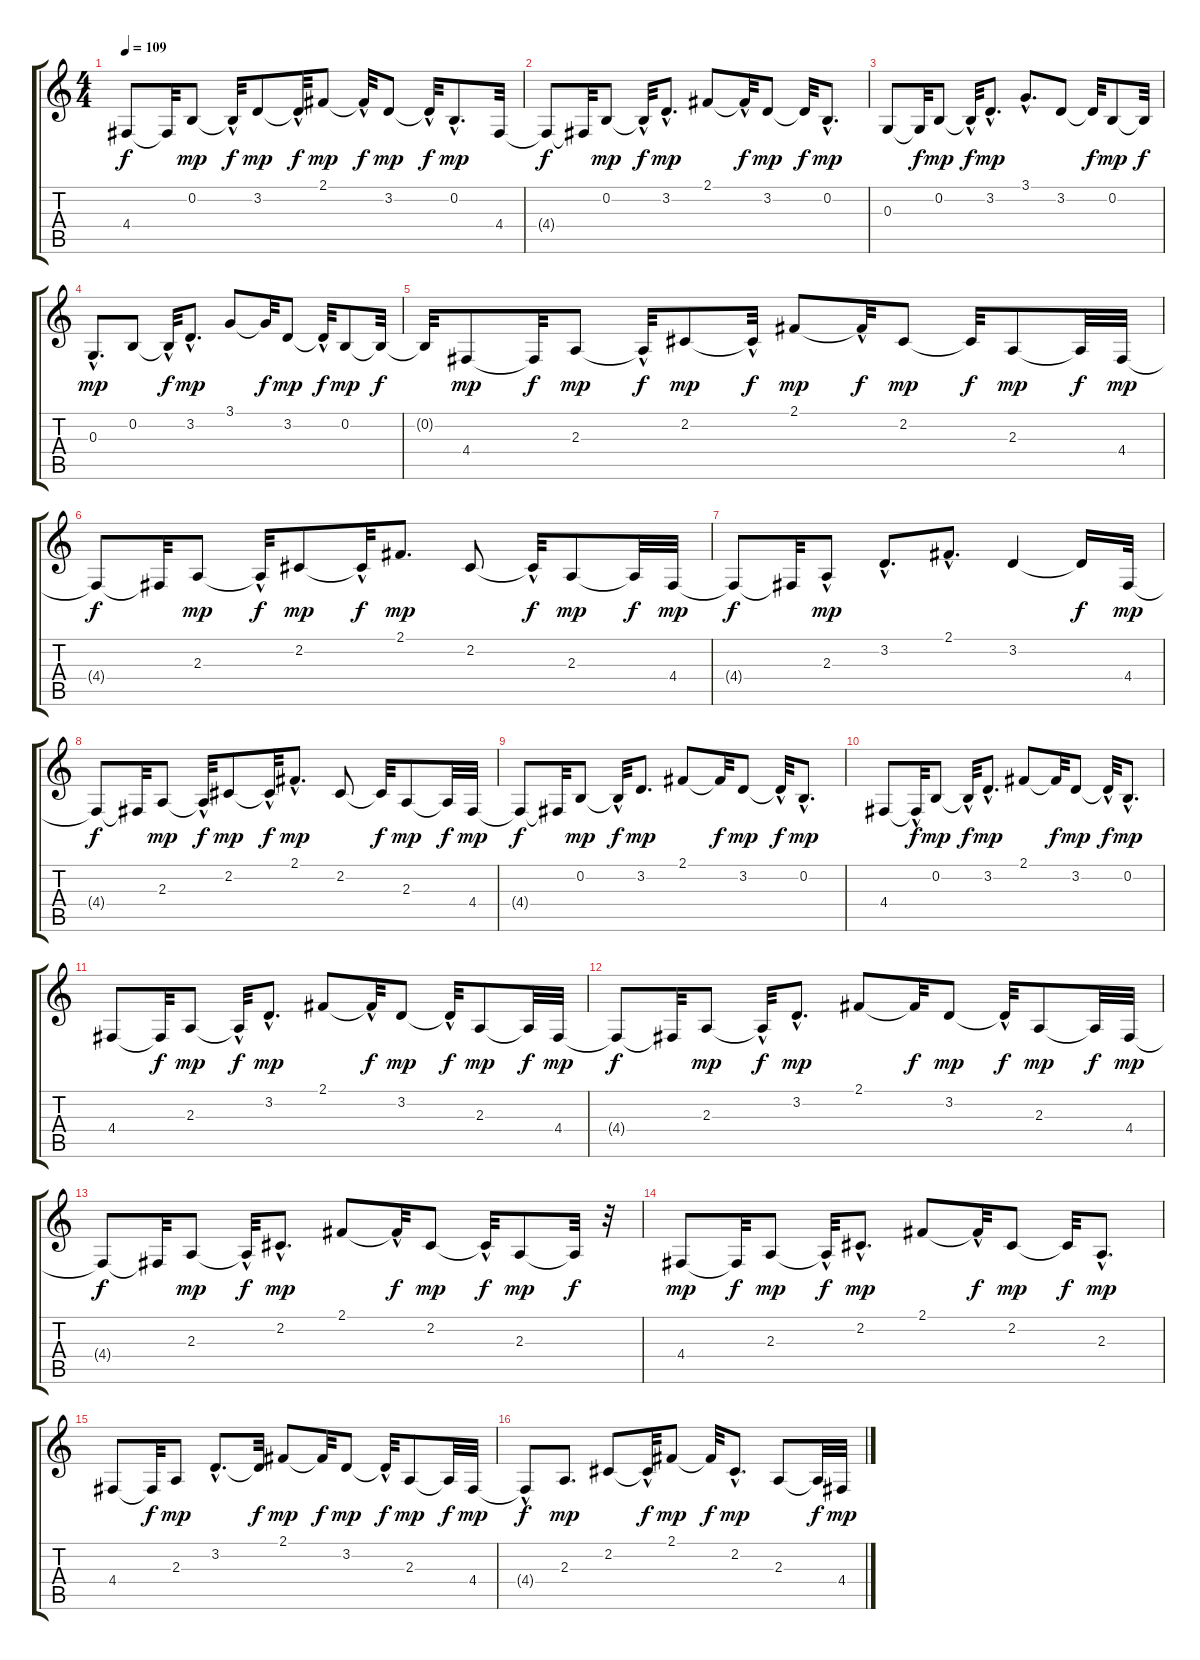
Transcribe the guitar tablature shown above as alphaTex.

\track "" {instrument harpsichord}
\staff {score tabs}
\tuning (E4 B3 G3 D3 A2 E2) {hide}
\ts (4 4)
\tempo 109
\clef g2
\ks c
4.4{t}.8{dy f} 4.4{t}.32 0.2.8{dy mp} 0.2{hac t}.32{dy f} 3.2.8{dy mp} 3.2{hac t}.32{dy f} 2.1.8{dy mp} 2.1{hac t}.32{dy f} 3.2.8{dy mp} 3.2{hac t}.32{dy f} 0.2{hac}.8{d dy mp} 4.4.32 |
4.4{t}.8{dy f} 4.4{t}.32 0.2.8{dy mp} 0.2{hac t}.32{dy f} 3.2{hac}.8{d dy mp} 2.1.8 2.1{hac t}.32{dy f} 3.2.8{dy mp} 3.2{t}.32{dy f} 0.2{hac}.8{d dy mp} |
0.3.8 0.3{t}.32{dy f} 0.2.8{dy mp} 0.2{hac t}.32{dy f} 3.2{hac}.8{d dy mp} 3.1{hac}.8{d} 3.2.8 3.2{t}.32{dy f} 0.2.8{dy mp} 0.2{t}.32{dy f} |
0.3{hac}.8{d dy mp} 0.2.8 0.2{hac t}.32{dy f} 3.2{hac}.8{d dy mp} 3.1.8 3.1{t}.32{dy f} 3.2.8{dy mp} 3.2{hac t}.32{dy f} 0.2.8{dy mp} 0.2{t}.32{dy f} |
0.2{t}.32 4.4.8{dy mp} 4.4{t}.32{dy f} 2.3.8{dy mp} 2.3{hac t}.32{dy f} 2.2.8{dy mp} 2.2{hac t}.32{dy f} 2.1.8{dy mp} 2.1{hac t}.32{dy f} 2.2.8{dy mp} 2.2{t}.32{dy f} 2.3.8{dy mp} 2.3{t}.32{dy f} 4.4.32{dy mp} |
4.4{t}.8{dy f} 4.4{t}.32 2.3.8{dy mp} 2.3{hac t}.32{dy f} 2.2.8{dy mp} 2.2{hac t}.32{dy f} 2.1.8{d dy mp} 2.2.8 2.2{hac t}.32{dy f} 2.3.8{dy mp} 2.3{t}.32{dy f} 4.4.32{dy mp} |
4.4{t}.8{dy f} 4.4{t}.32 2.3{hac}.8{dy mp} 3.2{hac}.8{d} 2.1{hac}.8{d} 3.2.4 3.2{t}.16{dy f} 4.4.32{dy mp} |
4.4{t}.8{dy f} 4.4{t}.32 2.3.8{dy mp} 2.3{hac t}.32{dy f} 2.2.8{dy mp} 2.2{hac t}.32{dy f} 2.1{hac}.8{d dy mp} 2.2.8 2.2{t}.32{dy f} 2.3.8{dy mp} 2.3{t}.32{dy f} 4.4.32{dy mp} |
4.4{t}.8{dy f} 4.4{t}.32 0.2.8{dy mp} 0.2{hac t}.32{dy f} 3.2.8{d dy mp} 2.1.8 2.1{t}.32{dy f} 3.2.8{dy mp} 3.2{hac t}.32{dy f} 0.2{hac}.8{d dy mp} |
4.4.8 4.4{hac t}.32{dy f} 0.2.8{dy mp} 0.2{hac t}.32{dy f} 3.2{hac}.8{d dy mp} 2.1.8 2.1{t}.32{dy f} 3.2.8{dy mp} 3.2{hac t}.32{dy f} 0.2{hac}.8{d dy mp} |
4.4.8 4.4{t}.32{dy f} 2.3.8{dy mp} 2.3{hac t}.32{dy f} 3.2{hac}.8{d dy mp} 2.1.8 2.1{hac t}.32{dy f} 3.2.8{dy mp} 3.2{hac t}.32{dy f} 2.3.8{dy mp} 2.3{t}.32{dy f} 4.4.32{dy mp} |
4.4{t}.8{dy f} 4.4{t}.32 2.3.8{dy mp} 2.3{hac t}.32{dy f} 3.2{hac}.8{d dy mp} 2.1.8 2.1{t}.32{dy f} 3.2.8{dy mp} 3.2{hac t}.32{dy f} 2.3.8{dy mp} 2.3{t}.32{dy f} 4.4.32{dy mp} |
4.4{t}.8{dy f} 4.4{t}.32 2.3.8{dy mp} 2.3{hac t}.32{dy f} 2.2{hac}.8{d dy mp} 2.1.8 2.1{hac t}.32{dy f} 2.2.8{dy mp} 2.2{hac t}.32{dy f} 2.3.8{dy mp} 2.3{t}.32{dy f} r.32 |
4.4.8{dy mp} 4.4{t}.32{dy f} 2.3.8{dy mp} 2.3{hac t}.32{dy f} 2.2{hac}.8{d dy mp} 2.1.8 2.1{hac t}.32{dy f} 2.2.8{dy mp} 2.2{t}.32{dy f} 2.3{hac}.8{d dy mp} |
4.4.8 4.4{t}.32{dy f} 2.3.8{dy mp} 3.2{hac}.8{d} 3.2{t}.32{dy f} 2.1.8{dy mp} 2.1{t}.32{dy f} 3.2.8{dy mp} 3.2{hac t}.32{dy f} 2.3.8{dy mp} 2.3{t}.32{dy f} 4.4.32{dy mp} |
4.4{hac t}.8{dy f} 2.3.8{d dy mp} 2.2.8 2.2{hac t}.32{dy f} 2.1.8{dy mp} 2.1{t}.32{dy f} 2.2{hac}.8{d dy mp} 2.3.8 2.3{t}.32{dy f} 4.4.32{dy mp}
